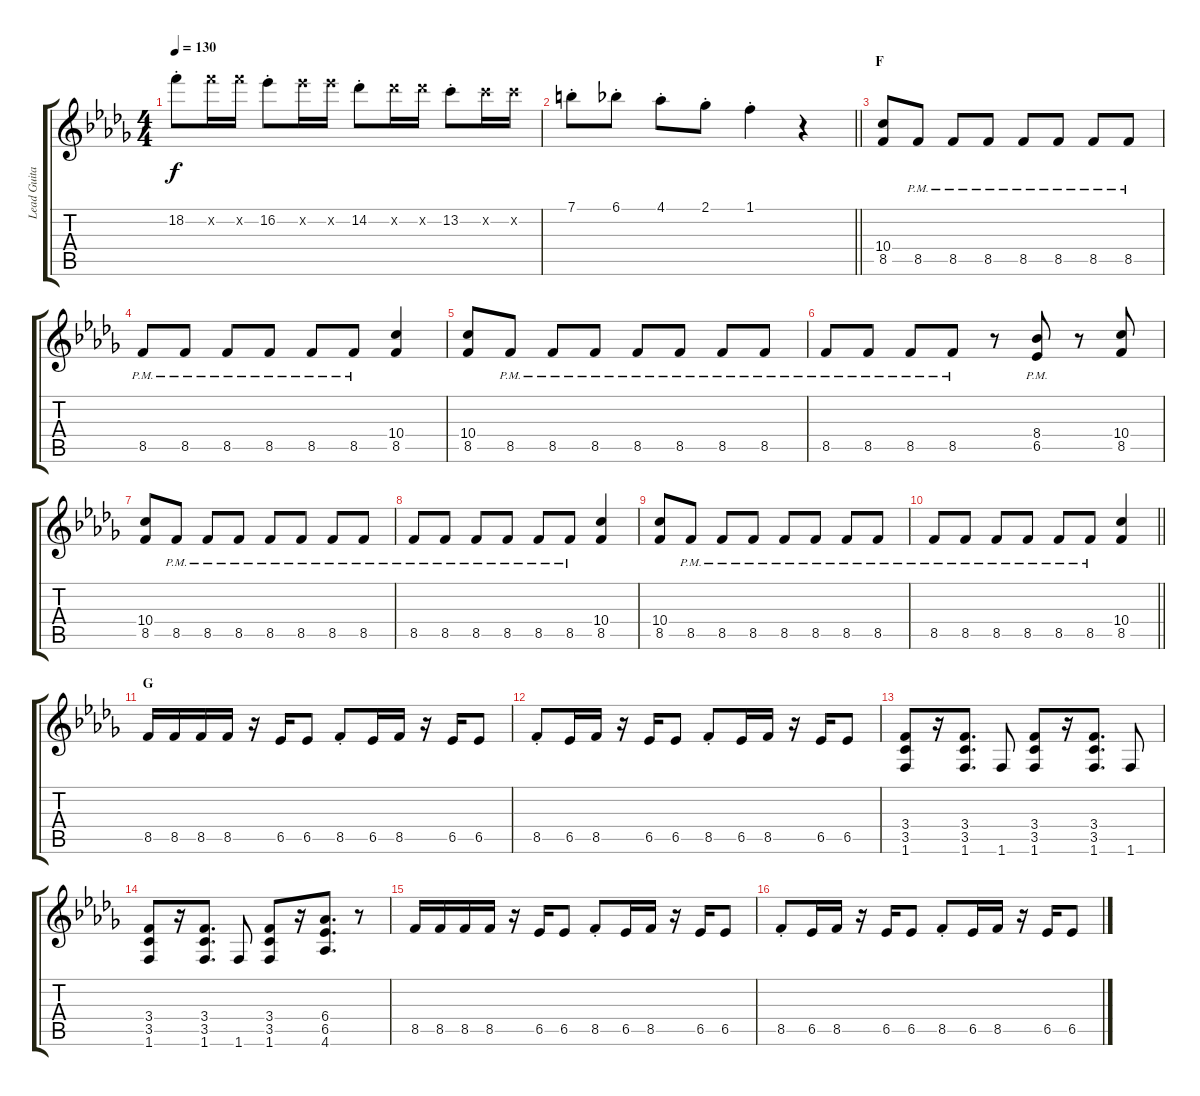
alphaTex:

\track ("Lead Guitar" "Lead Guita") {instrument overdrivenguitar}
\staff {score tabs}
\tuning (E4 B3 G3 D3 A2 E2) {hide}
\ts (4 4)
\tempo 130
\clef g2
\ks db
18.2{st}.8{dy f} 18.2{x}.16 18.2{x}.16 16.2{st}.8 16.2{x}.16 16.2{x}.16 14.2{st}.8 14.2{x}.16 14.2{x}.16 13.2{st}.8 13.2{x}.16 13.2{x}.16 |
\barLineRight lightlight
7.1{st}.8 6.1{st}.8 4.1{st}.8 2.1{st}.8 1.1{st}.4 r.4 |
\section ("" "F")
(10.4 8.5).8 8.5{pm}.8 8.5{pm}.8 8.5{pm}.8 8.5{pm}.8 8.5{pm}.8 8.5{pm}.8 8.5{pm}.8 |
8.5{pm}.8 8.5{pm}.8 8.5{pm}.8 8.5{pm}.8 8.5{pm}.8 8.5{pm}.8 (10.4 8.5).4 |
(10.4 8.5).8 8.5{pm}.8 8.5{pm}.8 8.5{pm}.8 8.5{pm}.8 8.5{pm}.8 8.5{pm}.8 8.5{pm}.8 |
8.5{pm}.8 8.5{pm}.8 8.5{pm}.8 8.5{pm}.8 r.8 (8.4 6.5{pm}).8 r.8 (10.4 8.5).8 |
(10.4 8.5).8 8.5{pm}.8 8.5{pm}.8 8.5{pm}.8 8.5{pm}.8 8.5{pm}.8 8.5{pm}.8 8.5{pm}.8 |
8.5{pm}.8 8.5{pm}.8 8.5{pm}.8 8.5{pm}.8 8.5{pm}.8 8.5{pm}.8 (10.4 8.5).4 |
(10.4 8.5).8 8.5{pm}.8 8.5{pm}.8 8.5{pm}.8 8.5{pm}.8 8.5{pm}.8 8.5{pm}.8 8.5{pm}.8 |
\barLineRight lightlight
8.5{pm}.8 8.5{pm}.8 8.5{pm}.8 8.5{pm}.8 8.5{pm}.8 8.5{pm}.8 (10.4 8.5).4 |
\section ("" "G")
8.5.16 8.5.16 8.5.16 8.5.16 r.16 6.5.16 6.5.8 8.5{st}.8 6.5.16 8.5.16 r.16 6.5.16 6.5.8 |
8.5{st}.8 6.5.16 8.5.16 r.16 6.5.16 6.5.8 8.5{st}.8 6.5.16 8.5.16 r.16 6.5.16 6.5.8 |
(3.4 3.5 1.6).8 r.16 (3.4 3.5 1.6).8{d} 1.6.8 (3.4 3.5 1.6).8 r.16 (3.4 3.5 1.6).8{d} 1.6.8 |
(3.4 3.5 1.6).8 r.16 (3.4 3.5 1.6).8{d} 1.6.8 (3.4 3.5 1.6).8 r.16 (6.4 6.5 4.6).8{d} r.8 |
8.5.16 8.5.16 8.5.16 8.5.16 r.16 6.5.16 6.5.8 8.5{st}.8 6.5.16 8.5.16 r.16 6.5.16 6.5.8 |
8.5{st}.8 6.5.16 8.5.16 r.16 6.5.16 6.5.8 8.5{st}.8 6.5.16 8.5.16 r.16 6.5.16 6.5.8
